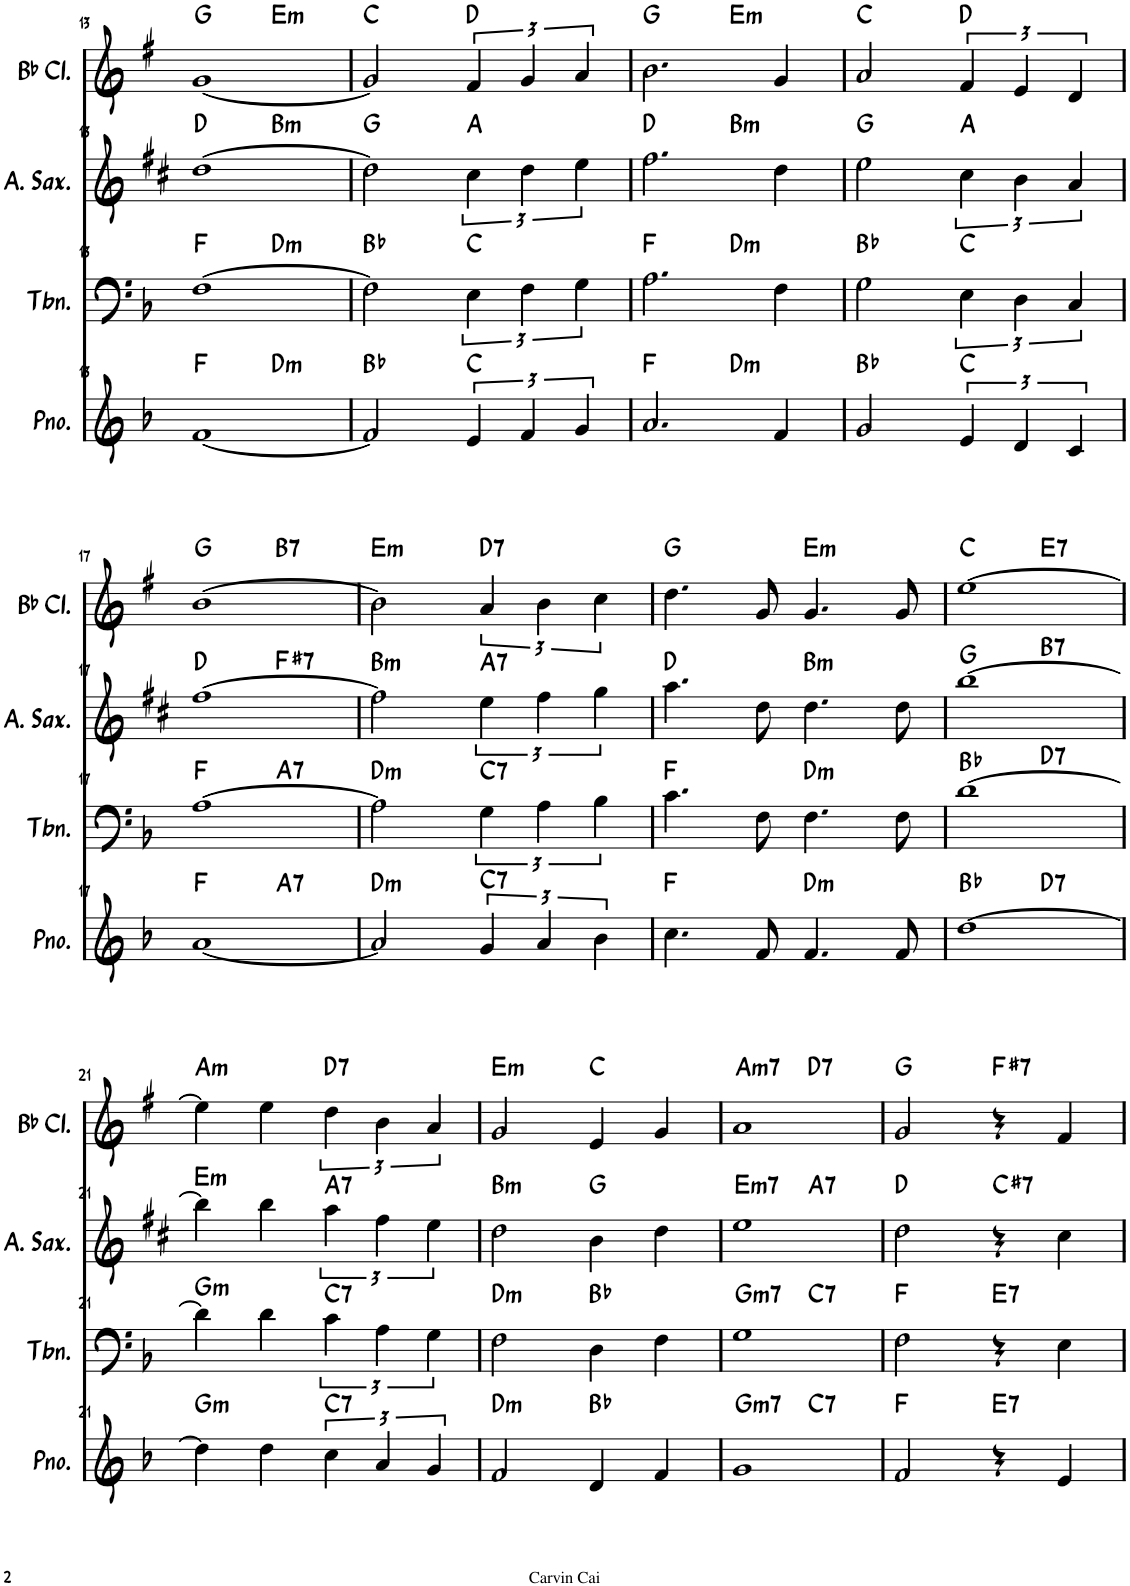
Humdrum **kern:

**kern	**harte	**kern	**harte	**kern	**harte	**kern	**harte
*part4	*part4	*part3	*part3	*part2	*part2	*part1	*part1
*staff4	*	*staff3	*	*staff2	*	*staff1	*
*I"钢琴	*	*I"长号	*	*I"中音萨克斯	*	*I"降B调单簧管	*
!!LO:PB:g=z
*clefG2	*	*clefF4	*	*clefG2	*	*clefG2	*
*	*	*	*	*Trd5c9	*	*Trd1c2	*
*k[b-]	*	*k[b-]	*	*k[f#c#]	*	*k[f#]	*
*M4/4	*	*M4/4	*	*M4/4	*	*M4/4	*
=13	=13	=13	=13	=13	=13	=13	=13
*^	*	*^	*	*^	*	*^	*
[1f	2ryy	F:maj	[1F	2ryy	F:maj	[1dd	2ryy	D:maj	[1g	2ryy	G:maj
!	!	!LO:H:kt=m	!	!	!LO:H:kt=m	!	!	!LO:H:kt=m	!	!	!LO:H:kt=m
.	2ryy	D:min	.	2ryy	D:min	.	2ryy	B:min	.	2ryy	E:min
*v	*v	*	*	*	*	*v	*v	*	*v	*v	*
*	*	*v	*v	*	*	*	*	*
=14	=14	=14	=14	=14	=14	=14	=14
2f/]	Bb:maj	2F\]	Bb:maj	2dd\]	G:maj	2g/]	C:maj
6e/	C:maj	6E\	C:maj	6cc#\	A:maj	6f#/	D:maj
6f/	.	6F\	.	6dd\	.	6g/	.
6g/	.	6G\	.	6ee\	.	6a/	.
=15	=15	=15	=15	=15	=15	=15	=15
*^	*	*^	*	*^	*	*^	*
2.a/	2ryy	F:maj	2.A\	2ryy	F:maj	2.ff#\	2ryy	D:maj	2.b\	2ryy	G:maj
!	!	!LO:H:kt=m	!	!	!LO:H:kt=m	!	!	!LO:H:kt=m	!	!	!LO:H:kt=m
.	2ryy	D:min	.	2ryy	D:min	.	2ryy	B:min	.	2ryy	E:min
4f/	.	.	4F\	.	.	4dd\	.	.	4g/	.	.
*v	*v	*	*	*	*	*v	*v	*	*v	*v	*
*	*	*v	*v	*	*	*	*	*
=16	=16	=16	=16	=16	=16	=16	=16
2g/	Bb:maj	2G\	Bb:maj	2ee\	G:maj	2a/	C:maj
6e/	C:maj	6E\	C:maj	6cc#\	A:maj	6f#/	D:maj
6d/	.	6D\	.	6b\	.	6e/	.
6c/	.	6C/	.	6a/	.	6d/	.
!!LO:LB:g=z
=17	=17	=17	=17	=17	=17	=17	=17
*^	*	*^	*	*^	*	*^	*
[1a	2ryy	F:maj	[1A	2ryy	F:maj	[1ff#	2ryy	D:maj	[1b	2ryy	G:maj
!	!	!LO:H:kt=7	!	!	!LO:H:kt=7	!	!	!LO:H:kt=7	!	!	!LO:H:kt=7
.	2ryy	A:7	.	2ryy	A:7	.	2ryy	F#:7	.	2ryy	B:7
=18	=18	=18	=18	=18	=18	=18	=18	=18	=18	=18	=18
!	!	!LO:H:kt=m	!	!	!LO:H:kt=m	!	!	!LO:H:kt=m	!	!	!LO:H:kt=m
*v	*v	*	*	*	*	*v	*v	*	*v	*v	*
*	*	*v	*v	*	*	*	*	*
2a/]	D:min	2A\]	D:min	2ff#\]	B:min	2b\]	E:min
!	!LO:H:kt=7	!	!LO:H:kt=7	!	!LO:H:kt=7	!	!LO:H:kt=7
6g/	C:7	6G\	C:7	6ee\	A:7	6a/	D:7
6a/	.	6A\	.	6ff#\	.	6b\	.
6b-\	.	6B-\	.	6gg\	.	6cc\	.
=19	=19	=19	=19	=19	=19	=19	=19
4.cc\	F:maj	4.c\	F:maj	4.aa\	D:maj	4.dd\	G:maj
8f/	.	8F\	.	8dd\	.	8g/	.
!	!LO:H:kt=m	!	!LO:H:kt=m	!	!LO:H:kt=m	!	!LO:H:kt=m
4.f/	D:min	4.F\	D:min	4.dd\	B:min	4.g/	E:min
8f/	.	8F\	.	8dd\	.	8g/	.
=20	=20	=20	=20	=20	=20	=20	=20
*^	*	*^	*	*^	*	*^	*
[1dd	2ryy	Bb:maj	[1d	2ryy	Bb:maj	[1bb	2ryy	G:maj	[1ee	2ryy	C:maj
!	!	!LO:H:kt=7	!	!	!LO:H:kt=7	!	!	!LO:H:kt=7	!	!	!LO:H:kt=7
.	2ryy	D:7	.	2ryy	D:7	.	2ryy	B:7	.	2ryy	E:7
!!LO:LB:g=z
=21	=21	=21	=21	=21	=21	=21	=21	=21	=21	=21	=21
!	!	!LO:H:kt=m	!	!	!LO:H:kt=m	!	!	!LO:H:kt=m	!	!	!LO:H:kt=m
*v	*v	*	*	*	*	*v	*v	*	*v	*v	*
*	*	*v	*v	*	*	*	*	*
4dd\]	G:min	4d\]	G:min	4bb\]	E:min	4ee\]	A:min
4dd\	.	4d\	.	4bb\	.	4ee\	.
!	!LO:H:kt=7	!	!LO:H:kt=7	!	!LO:H:kt=7	!	!LO:H:kt=7
6cc\	C:7	6c\	C:7	6aa\	A:7	6dd\	D:7
6a/	.	6A\	.	6ff#\	.	6b\	.
6g/	.	6G\	.	6ee\	.	6a/	.
=22	=22	=22	=22	=22	=22	=22	=22
!	!LO:H:kt=m	!	!LO:H:kt=m	!	!LO:H:kt=m	!	!LO:H:kt=m
2f/	D:min	2F\	D:min	2dd\	B:min	2g/	E:min
4d/	Bb:maj	4D\	Bb:maj	4b\	G:maj	4e/	C:maj
4f/	.	4F\	.	4dd\	.	4g/	.
=23	=23	=23	=23	=23	=23	=23	=23
!	!LO:H:kt=m7	!	!LO:H:kt=m7	!	!LO:H:kt=m7	!	!LO:H:kt=m7
*^	*	*^	*	*^	*	*^	*
1g	2ryy	G:min7	1G	2ryy	G:min7	1ee	2ryy	E:min7	1a	2ryy	A:min7
!	!	!LO:H:kt=7	!	!	!LO:H:kt=7	!	!	!LO:H:kt=7	!	!	!LO:H:kt=7
.	2ryy	C:7	.	2ryy	C:7	.	2ryy	A:7	.	2ryy	D:7
*v	*v	*	*	*	*	*v	*v	*	*v	*v	*
*	*	*v	*v	*	*	*	*	*
=24	=24	=24	=24	=24	=24	=24	=24
2f/	F:maj	2F\	F:maj	2dd\	D:maj	2g/	G:maj
!	!LO:H:kt=7	!	!LO:H:kt=7	!	!LO:H:kt=7	!	!LO:H:kt=7
4r	E:7	4r	E:7	4r	C#:7	4r	F#:7
4e/	.	4E\	.	4cc#\	.	4f#/	.
=	=	=	=	=	=	=	=
*-	*-	*-	*-	*-	*-	*-	*-
